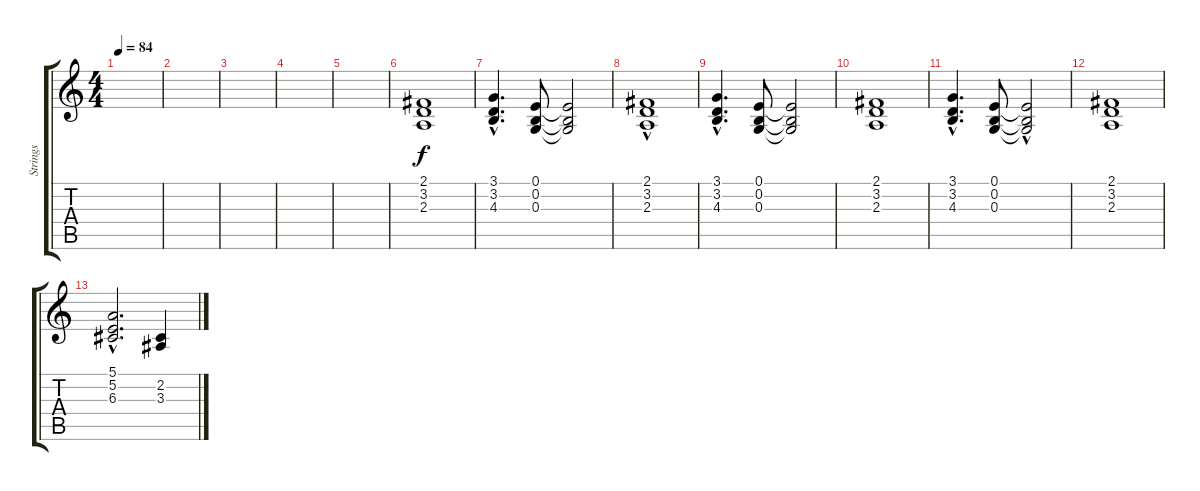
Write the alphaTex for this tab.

\track ("Strings" "Strings") {instrument synthstrings1}
\staff {score tabs}
\tuning (E4 B3 G3 D3 A2 E2) {hide}
\ts (4 4)
\tempo 84
\clef g2
\ks c
|
|
|
|
|
(2.1 3.2 2.3).1 |
(3.1{hac} 3.2{hac} 4.3{hac}).4{d} (0.1 0.2 0.3).8 (0.1{t} 0.2{t} 0.3{t}).2 |
(2.1{hac} 3.2{hac} 2.3).1 |
(3.1{hac} 3.2{hac} 4.3{hac}).4{d} (0.1 0.2 0.3).8 (0.1{t} 0.2{t} 0.3{t}).2 |
(2.1 3.2 2.3).1 |
(3.1{hac} 3.2{hac} 4.3{hac}).4{d} (0.1 0.2 0.3).8 (0.1{t} 0.2{hac t} 0.3{t}).2 |
(2.1 3.2 2.3).1 |
(5.1{hac} 5.2{hac} 6.3{hac}).2{d} (2.2 3.3).4
